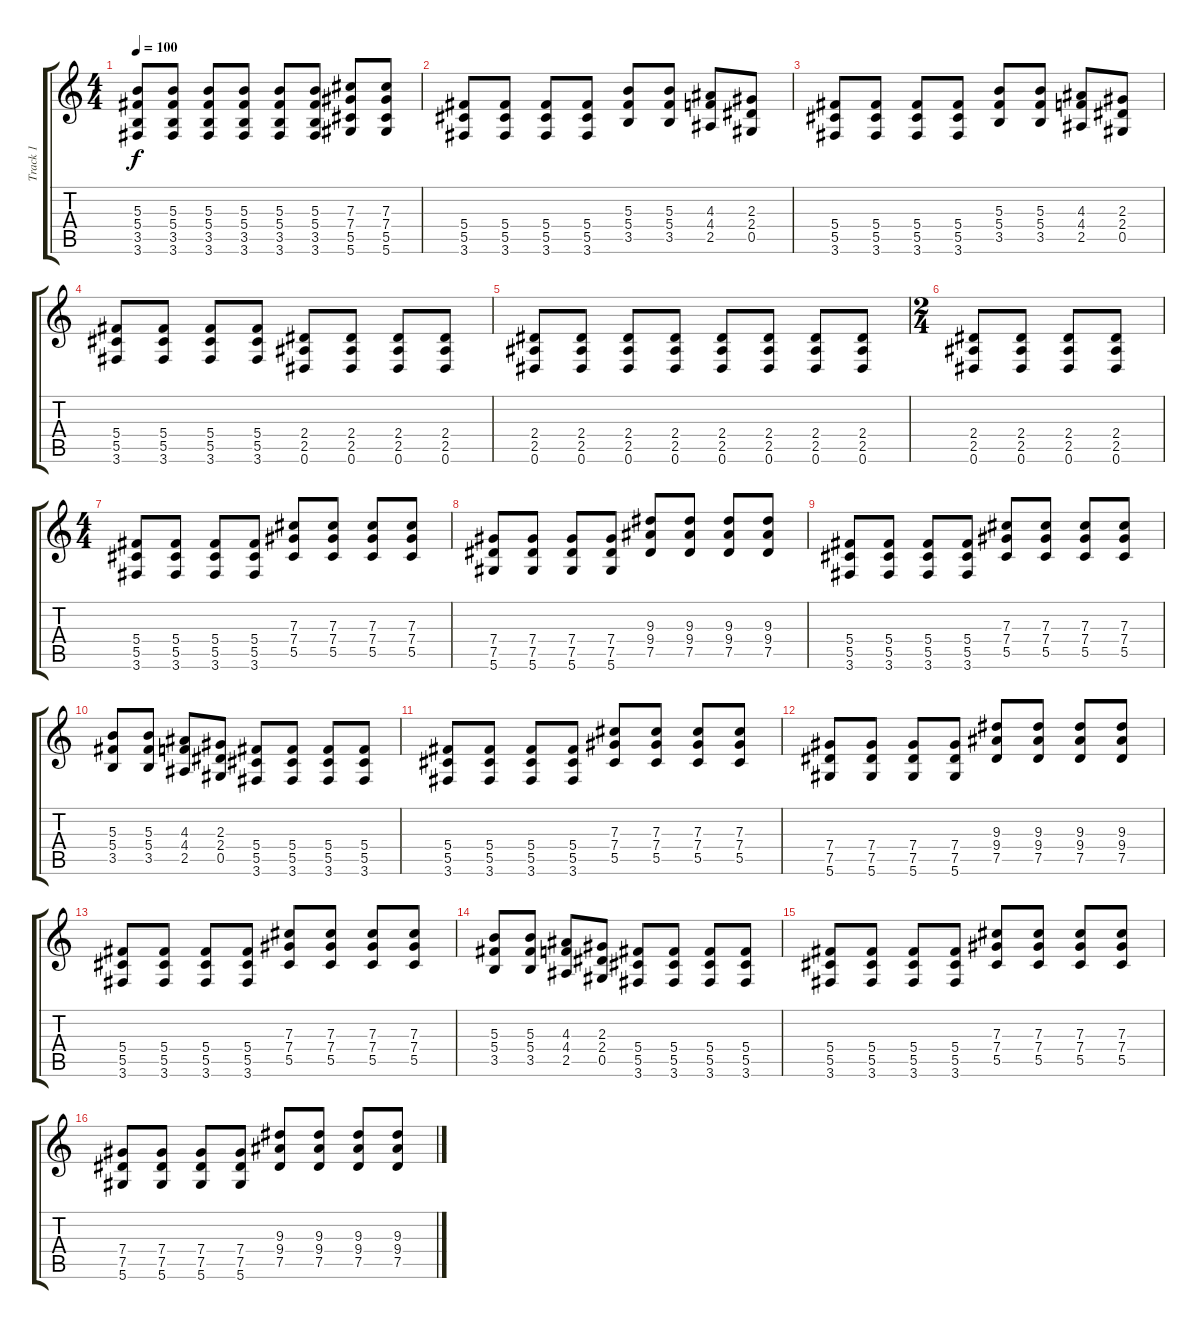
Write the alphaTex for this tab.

\track ("Track 1" "Track 1") {instrument overdrivenguitar}
\staff {score tabs}
\tuning (Eb4 Bb3 Gb3 Db3 Ab2 Eb2) {hide}
\ts (4 4)
\tempo 100
\clef g2
\ks c
(5.3 5.4 3.5 3.6).8{dy f instrument overdrivenguitar} (5.3 5.4 3.5 3.6).8 (5.3 5.4 3.5 3.6).8 (5.3 5.4 3.5 3.6).8 (5.3 5.4 3.5 3.6).8 (5.3 5.4 3.5 3.6).8 (7.3 7.4 5.5 5.6).8 (7.3 7.4 5.5 5.6).8 |
(5.4 5.5 3.6).8 (5.4 5.5 3.6).8 (5.4 5.5 3.6).8 (5.4 5.5 3.6).8 (5.3 5.4 3.5).8 (5.3 5.4 3.5).8 (4.3 4.4 2.5).8 (2.3 2.4 0.5).8 |
(5.4 5.5 3.6).8 (5.4 5.5 3.6).8 (5.4 5.5 3.6).8 (5.4 5.5 3.6).8 (5.3 5.4 3.5).8 (5.3 5.4 3.5).8 (4.3 4.4 2.5).8 (2.3 2.4 0.5).8 |
(5.4 5.5 3.6).8 (5.4 5.5 3.6).8 (5.4 5.5 3.6).8 (5.4 5.5 3.6).8 (2.4 2.5 0.6).8 (2.4 2.5 0.6).8 (2.4 2.5 0.6).8 (2.4 2.5 0.6).8 |
(2.4 2.5 0.6).8 (2.4 2.5 0.6).8 (2.4 2.5 0.6).8 (2.4 2.5 0.6).8 (2.4 2.5 0.6).8 (2.4 2.5 0.6).8 (2.4 2.5 0.6).8 (2.4 2.5 0.6).8 |
\ts (2 4)
(2.4 2.5 0.6).8 (2.4 2.5 0.6).8 (2.4 2.5 0.6).8 (2.4 2.5 0.6).8 |
\ts (4 4)
(5.4 5.5 3.6).8 (5.4 5.5 3.6).8 (5.4 5.5 3.6).8 (5.4 5.5 3.6).8 (7.3 7.4 5.5).8 (7.3 7.4 5.5).8 (7.3 7.4 5.5).8 (7.3 7.4 5.5).8 |
(7.4 7.5 5.6).8 (7.4 7.5 5.6).8 (7.4 7.5 5.6).8 (7.4 7.5 5.6).8 (9.3 9.4 7.5).8 (9.3 9.4 7.5).8 (9.3 9.4 7.5).8 (9.3 9.4 7.5).8 |
(5.4 5.5 3.6).8 (5.4 5.5 3.6).8 (5.4 5.5 3.6).8 (5.4 5.5 3.6).8 (7.3 7.4 5.5).8 (7.3 7.4 5.5).8 (7.3 7.4 5.5).8 (7.3 7.4 5.5).8 |
(5.3 5.4 3.5).8 (5.3 5.4 3.5).8 (4.3 4.4 2.5).8 (2.3 2.4 0.5).8 (5.4 5.5 3.6).8 (5.4 5.5 3.6).8 (5.4 5.5 3.6).8 (5.4 5.5 3.6).8 |
(5.4 5.5 3.6).8 (5.4 5.5 3.6).8 (5.4 5.5 3.6).8 (5.4 5.5 3.6).8 (7.3 7.4 5.5).8 (7.3 7.4 5.5).8 (7.3 7.4 5.5).8 (7.3 7.4 5.5).8 |
(7.4 7.5 5.6).8 (7.4 7.5 5.6).8 (7.4 7.5 5.6).8 (7.4 7.5 5.6).8 (9.3 9.4 7.5).8 (9.3 9.4 7.5).8 (9.3 9.4 7.5).8 (9.3 9.4 7.5).8 |
(5.4 5.5 3.6).8 (5.4 5.5 3.6).8 (5.4 5.5 3.6).8 (5.4 5.5 3.6).8 (7.3 7.4 5.5).8 (7.3 7.4 5.5).8 (7.3 7.4 5.5).8 (7.3 7.4 5.5).8 |
(5.3 5.4 3.5).8 (5.3 5.4 3.5).8 (4.3 4.4 2.5).8 (2.3 2.4 0.5).8 (5.4 5.5 3.6).8 (5.4 5.5 3.6).8 (5.4 5.5 3.6).8 (5.4 5.5 3.6).8 |
(5.4 5.5 3.6).8 (5.4 5.5 3.6).8 (5.4 5.5 3.6).8 (5.4 5.5 3.6).8 (7.3 7.4 5.5).8 (7.3 7.4 5.5).8 (7.3 7.4 5.5).8 (7.3 7.4 5.5).8 |
(7.4 7.5 5.6).8 (7.4 7.5 5.6).8 (7.4 7.5 5.6).8 (7.4 7.5 5.6).8 (9.3 9.4 7.5).8 (9.3 9.4 7.5).8 (9.3 9.4 7.5).8 (9.3 9.4 7.5).8
